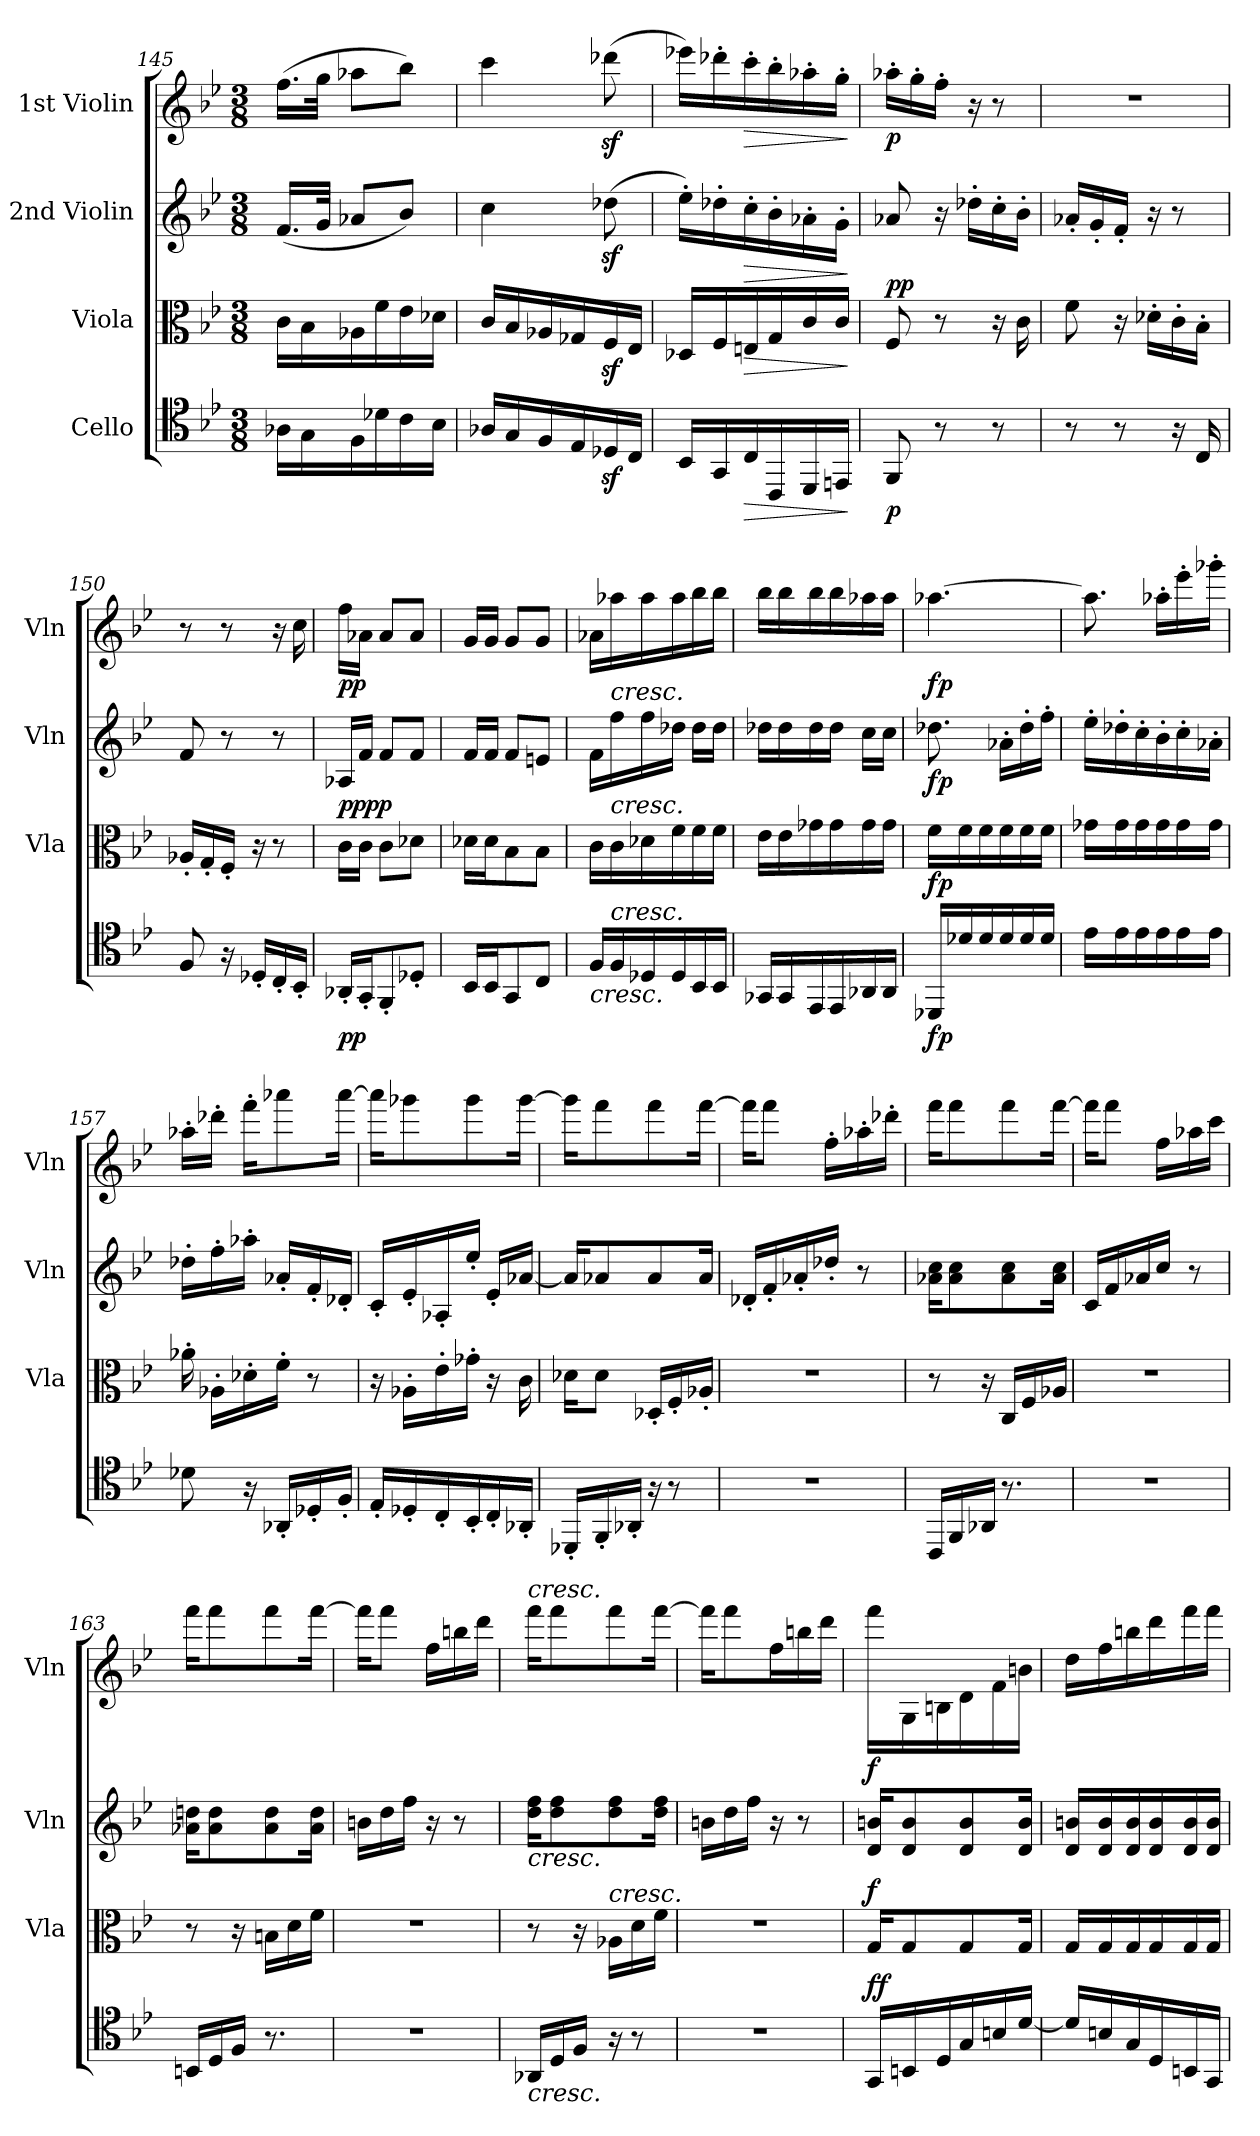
**kern	**dynam	**kern	**dynam	**kern	**dynam	**kern	**dynam
*part4	*part4	*part3	*part3	*part2	*part2	*part1	*part1
*staff4	*staff4	*staff3	*staff3	*staff2	*staff2	*staff1	*staff1
*I"Cello	*	*I"Viola	*	*I"2nd Violin	*	*I"1st Violin	*
*	*	*I'Vla	*	*I'Vln	*	*I'Vln	*
*clefC4	*	*clefC3	*	*clefG2	*	*clefG2	*
*k[b-e-]	*	*k[b-e-]	*	*k[b-e-]	*	*k[b-e-]	*
*B-:	*	*B-:	*	*B-:	*	*B-:	*
*M3/8	*	*M3/8	*	*M3/8	*	*M3/8	*
=145	=145	=145	=145	=145	=145	=145	=145
16A-XLL	.	16cLL	.	(16.fLL	.	(16.ffLL	.
16G	.	16B-	.	.	.	.	.
.	.	.	.	32gJJk	.	32ggJJk	.
16F	.	16A-X	.	8a-XL	.	8aa-XL	.
16d-X	.	16f	.	.	.	.	.
16c	.	16e-	.	8b-J)	.	8bb-J)	.
16B-JJ	.	16d-XJJ	.	.	.	.	.
=146	=146	=146	=146	=146	=146	=146	=146
16A-XLL	.	16cLL	.	4cc	.	4ccc	.
16G	.	16B-	.	.	.	.	.
16F	.	16A-X	.	.	.	.	.
16E-	.	16G-X	.	.	.	.	.
16D-Xz	.	16Fz	.	(8dd-Xz	.	(8ddd-Xz	.
16CJJ	.	16E-JJ	.	.	.	.	.
=147	=147	=147	=147	=147	=147	=147	=147
16BB-LL	.	16D-XLL	.	16ee-'LL)	.	16eee-XLL)	.
16GG	.	16F	.	16dd-X'	.	16ddd-X'	.
!	!LO:HP:b	!	!LO:HP:b	!	!LO:HP:b	!	!LO:HP:b
16C	>	16En	>	16cc'	>	16ccc'	>
16CC	.	16G	.	16b-'	.	16bb-'	.
16DD	.	16c	.	16a-X'	.	16aa-X'	.
16EEnJJ	.	16cJJ	.	16g'JJ	.	16gg'JJ	.
.	]	.	]	.	]	.	]
=148	=148	=148	=148	=148	=148	=148	=148
!	!	!	!LO:DY:a	!	!	!	!
8FF	p	8F	pp	8a-X	.	16aa-X'LL	p
.	.	.	.	.	.	16gg'	.
8r	.	8r	.	16r	.	16ff'JJ	.
.	.	.	.	16dd-X'LL	.	16r	.
8r	.	16r	.	16cc'	.	8r	.
.	.	16c	.	16b-'JJ	.	.	.
=149	=149	=149	=149	=149	=149	=149	=149
8r	.	8f	.	16a-X'LL	.	4.r	.
.	.	.	.	16g'	.	.	.
8r	.	16r	.	16f'JJ	.	.	.
.	.	16d-X'LL	.	16r	.	.	.
16r	.	16c'	.	8r	.	.	.
16C	.	16B-'JJ	.	.	.	.	.
=150	=150	=150	=150	=150	=150	=150	=150
8F	.	16A-X'LL	.	8f	.	8r	.
.	.	16G'	.	.	.	.	.
16r	.	16F'JJ	.	8r	.	8r	.
16D-X'LL	.	16r	.	.	.	.	.
16C'	.	8r	.	8r	.	16r	.
16BB-'JJ	.	.	.	.	.	16cc	.
=151	=151	=151	=151	=151	=151	=151	=151
!	!	!	!LO:DY:a	!	!	!	!
16AA-X'LL	pp	16cLL	pppp	16A-XLL	.	16ffLL	pp
16GG'J	.	16cJJ	.	16fJJ	.	16a-XJJ	.
8FF'	.	8cL	.	8fL	.	8a-L	.
8D-X'J	.	8d-XJ	.	8fJ	.	8a-J	.
=152	=152	=152	=152	=152	=152	=152	=152
16BB-LL	.	16d-XLL	.	16fLL	.	16gLL	.
16BB-J	.	16d-J	.	16fJJ	.	16gJJ	.
8GG	.	8B-	.	8fL	.	8gL	.
8CJ	.	8B-J	.	8enJ	.	8gJ	.
=153	=153	=153	=153	=153	=153	=153	=153
!LO:TX:b:i:t=cresc.	!	!	!	!	!	!	!
16FLL	.	16cLL	.	16fLL	.	16a-XLL	.
!	!	!	!	!LO:TX:a:i:t=cresc.	!	!	!
!	!	!LO:TX:a:i:t=cresc.	!	!	!	!	!
!LO:TX:a:i:t=cresc.	!	!	!	!	!	!	!
16F	.	16c	.	16ff	.	16aa-X	.
16D-X	.	16d-X	.	16ff	.	16aa-	.
16D-	.	16f	.	16dd-XJJ	.	16aa-	.
16BB-	.	16f	.	16dd-LL	.	16bb-	.
16BB-JJ	.	16fJJ	.	16dd-JJ	.	16bb-JJ	.
=154	=154	=154	=154	=154	=154	=154	=154
16GG-XLL	.	16e-LL	.	16dd-XLL	.	16bb-LL	.
16GG-	.	16e-	.	16dd-	.	16bb-	.
16EE-	.	16g-X	.	16dd-	.	16bb-	.
16EE-	.	16g-	.	16dd-JJ	.	16bb-	.
16AA-X	.	16g-	.	16ccLL	.	16aa-X	.
16AA-JJ	.	16g-JJ	.	16ccJJ	.	16aa-JJ	.
=155	=155	=155	=155	=155	=155	=155	=155
16DD-XLL	fp	16fLL	fp	8.dd-X	fp	[4.aa-X	fp
16d-X	.	16f	.	.	.	.	.
16d-	.	16f	.	.	.	.	.
16d-	.	16f	.	16a-X'LL	.	.	.
16d-	.	16f	.	16dd-'	.	.	.
16d-JJ	.	16fJJ	.	16ff'JJ	.	.	.
=156	=156	=156	=156	=156	=156	=156	=156
16e-LL	.	16g-XLL	.	16ee-'LL	.	8.aa-]	.
16e-	.	16g-	.	16dd-X'	.	.	.
16e-	.	16g-	.	16cc'	.	.	.
16e-	.	16g-	.	16b-'	.	16aa-X'LL	.
16e-	.	16g-	.	16cc'	.	16eee-'	.
16e-JJ	.	16g-JJ	.	16a-X'JJ	.	16ggg-X'JJ	.
=157	=157	=157	=157	=157	=157	=157	=157
8d-X	.	16a-X'	.	16dd-X'LL	.	16aa-X'LL	.
.	.	16A-X'LL	.	16ff'	.	16ddd-X'JJ	.
16r	.	16d-X'	.	16aa-X'JJ	.	16fff'KL	.
16AA-X'LL	.	16f'JJ	.	16a-X'LL	.	8aaa-X	.
16D-X'	.	8r	.	16f'	.	.	.
16F'JJ	.	.	.	16d-X'JJ	.	[16aaa-Jk	.
=158	=158	=158	=158	=158	=158	=158	=158
16E-'LL	.	16r	.	16c'LL	.	16aaa-KL]	.
16D-X'	.	16A-X'LL	.	16e-'	.	8ggg-X	.
16C'	.	16e-'	.	16A-X'	.	.	.
16BB-'	.	16g-X'JJ	.	16ee-'JJ	.	8ggg-	.
16C'	.	16r	.	16e-'LL	.	.	.
16AA-X'JJ	.	16c	.	[16a-XJJ	.	[16ggg-Jk	.
=159	=159	=159	=159	=159	=159	=159	=159
16DD-X'LL	.	16d-XKL	.	16a-KL]	.	16ggg-KL]	.
16FF'	.	8d-J	.	8a-X	.	8fff	.
16AA-X'JJ	.	.	.	.	.	.	.
16r	.	16D-X'LL	.	8a-	.	8fff	.
8r	.	16F'	.	.	.	.	.
.	.	16A-X'JJ	.	16a-Jk	.	[16fffJk	.
=160	=160	=160	=160	=160	=160	=160	=160
4.r	.	4.r	.	16d-X'LL	.	16fffKL]	.
.	.	.	.	16f'	.	8fffJ	.
.	.	.	.	16a-X'	.	.	.
.	.	.	.	16dd-X'JJ	.	16ff'LL	.
.	.	.	.	8r	.	16aa-X'	.
.	.	.	.	.	.	16ddd-X'JJ	.
=161	=161	=161	=161	=161	=161	=161	=161
16CCLL	.	8r	.	16a-X 16ccKL	.	16fffKL	.
16FF	.	.	.	8a- 8cc	.	8fff	.
16AA-XJJ	.	16r	.	.	.	.	.
8.r	.	16CLL	.	8a- 8cc	.	8fff	.
.	.	16F	.	.	.	.	.
.	.	16A-XJJ	.	16a- 16ccJk	.	[16fffJk	.
=162	=162	=162	=162	=162	=162	=162	=162
4.r	.	4.r	.	16cLL	.	16fffKL]	.
.	.	.	.	16f	.	8fffJ	.
.	.	.	.	16a-X	.	.	.
.	.	.	.	16ccJJ	.	16ffLL	.
.	.	.	.	8r	.	16aa-X	.
.	.	.	.	.	.	16cccJJ	.
=163	=163	=163	=163	=163	=163	=163	=163
16BBnLL	.	8r	.	16a-X 16ddnKL	.	16fffKL	.
16D	.	.	.	8a- 8dd	.	8fff	.
16FJJ	.	16r	.	.	.	.	.
8.r	.	16BnLL	.	8a- 8dd	.	8fff	.
.	.	16d	.	.	.	.	.
.	.	16fJJ	.	16a- 16ddJk	.	[16fffJk	.
=164	=164	=164	=164	=164	=164	=164	=164
4.r	.	4.r	.	16bnLL	.	16fffKL]	.
.	.	.	.	16dd	.	8fffJ	.
.	.	.	.	16ffJJ	.	.	.
.	.	.	.	16r	.	16ffLL	.
.	.	.	.	8r	.	16bbn	.
.	.	.	.	.	.	16dddJJ	.
=165	=165	=165	=165	=165	=165	=165	=165
!	!	!	!	!	!	!LO:TX:a:i:t=cresc.	!
!	!	!	!	!LO:TX:b:i:t=cresc.	!	!	!
!LO:TX:b:i:t=cresc.	!	!	!	!	!	!	!
16AA-XLL	.	8r	.	16dd 16ffKL	.	16fffKL	.
16D	.	.	.	8dd 8ff	.	8fff	.
16FJJ	.	16r	.	.	.	.	.
!	!	!LO:TX:a:i:t=cresc.	!	!	!	!	!
16r	.	16A-XLL	.	8dd 8ff	.	8fff	.
8r	.	16d	.	.	.	.	.
.	.	16fJJ	.	16dd 16ffJk	.	[16fffJk	.
=166	=166	=166	=166	=166	=166	=166	=166
4.r	.	4.r	.	16bnLL	.	16fffKL]	.
.	.	.	.	16dd	.	8fff	.
.	.	.	.	16ffJJ	.	.	.
.	.	.	.	16r	.	16ffL	.
.	.	.	.	8r	.	16bbn	.
.	.	.	.	.	.	16dddJJ	.
=167	=167	=167	=167	=167	=167	=167	=167
!	!LO:DY:a	!	!LO:DY:a	!	!LO:DY:a	!	!
16GGLL	ff	16GKL	f	16d 16bnKL	f	16fffLL	.
16BBn	.	8G	.	8d 8b	.	16G	.
16D	.	.	.	.	.	16Bn	.
16G	.	8G	.	8d 8b	.	16d	.
16Bn	.	.	.	.	.	16f	.
[16dJJ	.	16GJk	.	16d 16bJk	.	16bnJJ	.
=168	=168	=168	=168	=168	=168	=168	=168
16dLL]	.	16GLL	.	16d 16bnLL	.	16ddLL	.
16Bn	.	16G	.	16d 16b	.	16ff	.
16G	.	16G	.	16d 16b	.	16bbn	.
16D	.	16G	.	16d 16b	.	16ddd	.
16BBn	.	16G	.	16d 16b	.	16fff	.
16GGJJ	.	16GJJ	.	16d 16bJJ	.	16fffJJ	.
=	=	=	=	=	=	=	=
*-	*-	*-	*-	*-	*-	*-	*-
